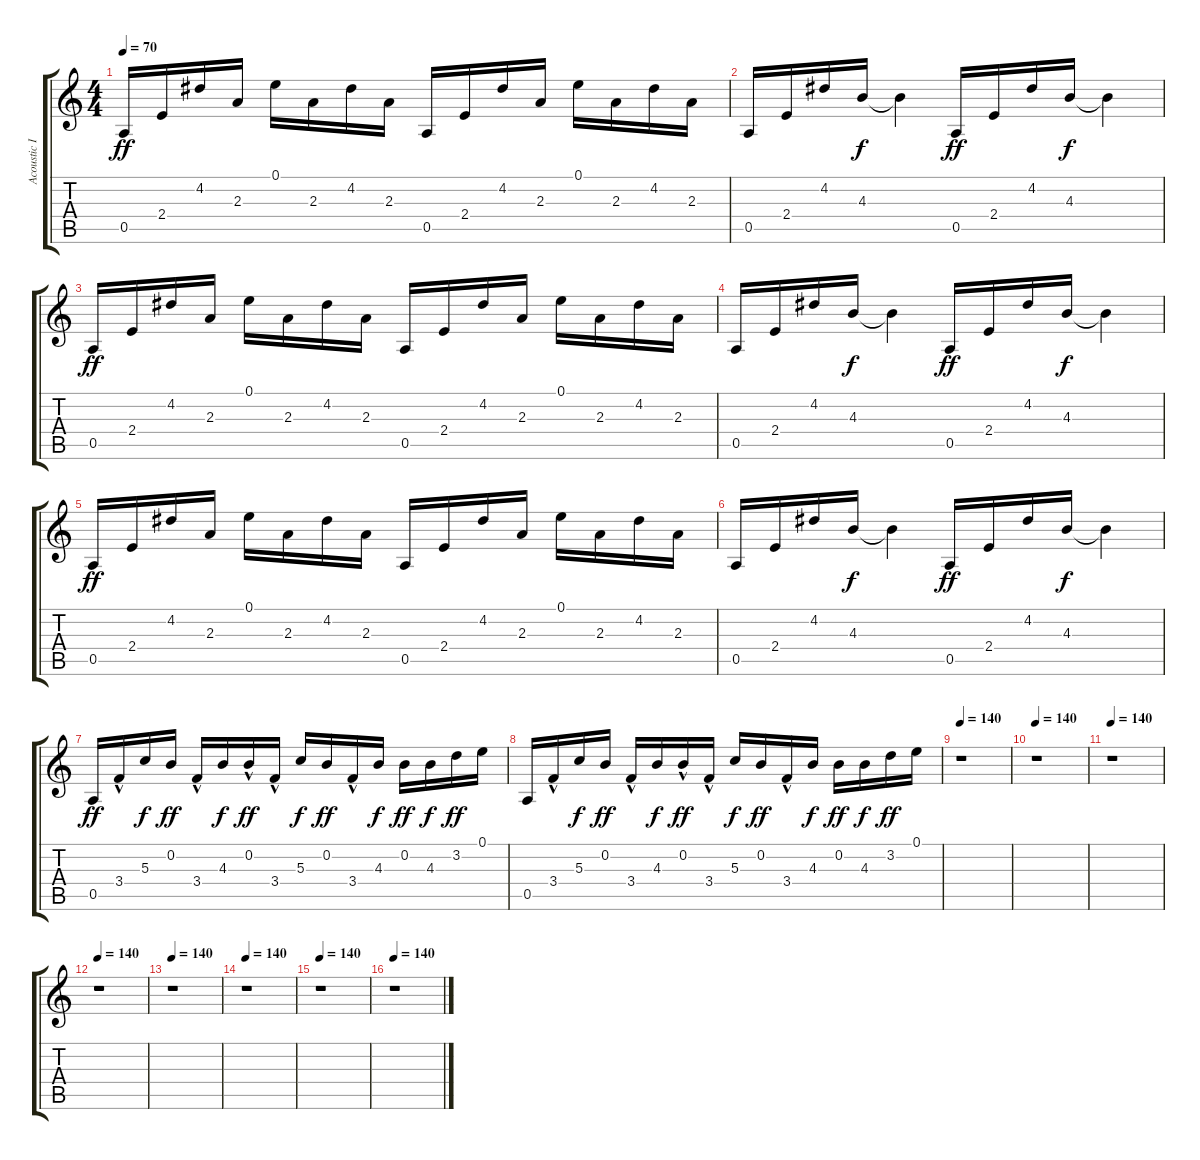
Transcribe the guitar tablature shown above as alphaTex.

\track ("Acoustic I" "Acoustic I") {instrument acousticguitarsteel}
\staff {score tabs}
\tuning (E4 B3 G3 D3 A2 E2) {hide}
\ts (4 4)
\tempo 70
\clef g2
\ks c
0.5.16{dy ff} 2.4.16 4.2.16 2.3.16 0.1.16 2.3.16 4.2.16 2.3.16 0.5.16 2.4.16 4.2.16 2.3.16 0.1.16 2.3.16 4.2.16 2.3.16 |
0.5.16 2.4.16 4.2.16 4.3.16{dy f} 4.3{t}.4 0.5.16{dy ff} 2.4.16 4.2.16 4.3.16{dy f} 4.3{t}.4 |
0.5.16{dy ff} 2.4.16 4.2.16 2.3.16 0.1.16 2.3.16 4.2.16 2.3.16 0.5.16 2.4.16 4.2.16 2.3.16 0.1.16 2.3.16 4.2.16 2.3.16 |
0.5.16 2.4.16 4.2.16 4.3.16{dy f} 4.3{t}.4 0.5.16{dy ff} 2.4.16 4.2.16 4.3.16{dy f} 4.3{t}.4 |
0.5.16{dy ff} 2.4.16 4.2.16 2.3.16 0.1.16 2.3.16 4.2.16 2.3.16 0.5.16 2.4.16 4.2.16 2.3.16 0.1.16 2.3.16 4.2.16 2.3.16 |
0.5.16 2.4.16 4.2.16 4.3.16{dy f} 4.3{t}.4 0.5.16{dy ff} 2.4.16 4.2.16 4.3.16{dy f} 4.3{t}.4 |
0.5.16{dy ff} 3.4{hac}.16 5.3.16{dy f} 0.2.16{dy ff} 3.4{hac}.16 4.3.16{dy f} 0.2{hac}.16{dy ff} 3.4{hac}.16 5.3.16{dy f} 0.2.16{dy ff} 3.4{hac}.16 4.3.16{dy f} 0.2.16{dy ff} 4.3.16{dy f} 3.2.16{dy ff} 0.1.16 |
0.5.16 3.4{hac}.16 5.3.16{dy f} 0.2.16{dy ff} 3.4{hac}.16 4.3.16{dy f} 0.2{hac}.16{dy ff} 3.4{hac}.16 5.3.16{dy f} 0.2.16{dy ff} 3.4{hac}.16 4.3.16{dy f} 0.2.16{dy ff} 4.3.16{dy f} 3.2.16{dy ff} 0.1.16 |
\tempo 140
r.1 |
\tempo 140
r.1 |
\tempo 140
r.1 |
\tempo 140
r.1 |
\tempo 140
r.1 |
\tempo 140
r.1 |
\tempo 140
r.1 |
\tempo 140
r.1
